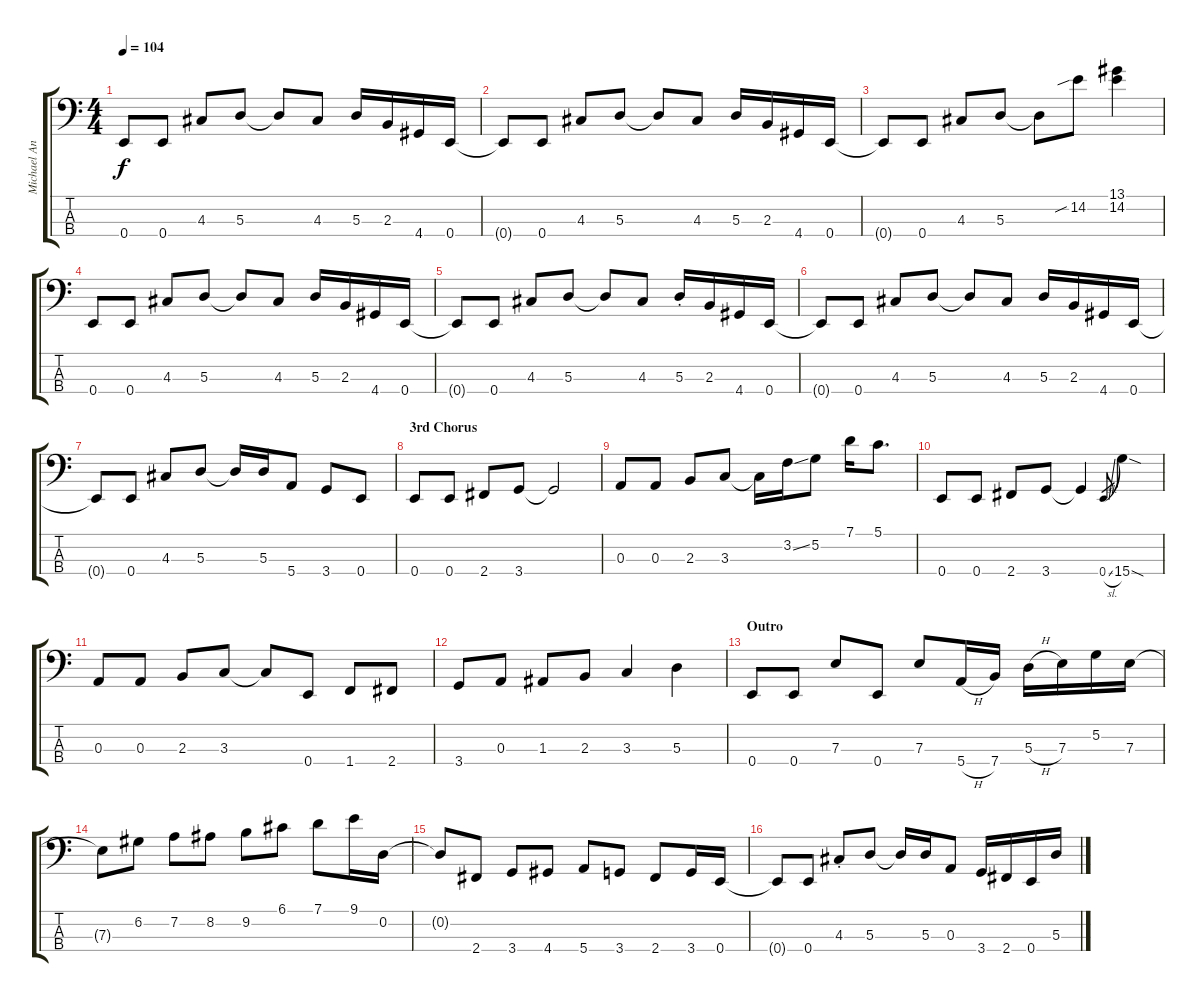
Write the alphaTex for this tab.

\track ("Michael Anthony" "Michael An") {instrument electricbasspick}
\staff {score tabs}
\tuning (G2 D2 A1 E1) {hide}
\ts (4 4)
\tempo 104
\clef f4
\ks c
0.4{t}.8{dy f} 0.4.8 4.3.8 5.3.8 5.3{t}.8 4.3.8 5.3.16 2.3.16 4.4.16 0.4.16 |
0.4{t}.8 0.4.8 4.3.8 5.3.8 5.3{t}.8 4.3.8 5.3.16 2.3.16 4.4.16 0.4.16 |
0.4{t}.8 0.4.8 4.3.8 5.3.8 5.3{t}.8 14.2{sib}.8 (13.1 14.2).4 |
0.4.8 0.4.8 4.3.8 5.3.8 5.3{t}.8 4.3.8 5.3.16 2.3.16 4.4.16 0.4.16 |
0.4{t}.8 0.4.8 4.3.8 5.3.8 5.3{t}.8 4.3.8 5.3{st}.16 2.3.16 4.4.16 0.4.16 |
0.4{t}.8 0.4.8 4.3.8 5.3.8 5.3{t}.8 4.3.8 5.3.16 2.3.16 4.4.16 0.4.16 |
0.4{t}.8 0.4.8 4.3.8 5.3.8 5.3{t}.16 5.3.16 5.4.8 3.4.8 0.4.8 |
\section ("" "3rd Chorus")
0.4.8 0.4.8 2.4.8 3.4.8 3.4{t}.2 |
0.3.8 0.3.8 2.3.8 3.3.8 3.3{t}.16 3.2{ss}.16 5.2.8 7.1.16 5.1.8{d} |
0.4.8 0.4.8 2.4.8 3.4.8 3.4{t}.4 0.4{sl}.8{gr} 15.4{sod}.4 |
0.3.8 0.3.8 2.3.8 3.3.8 3.3{t}.8 0.4.8 1.4.8 2.4.8 |
3.4.8 0.3.8 1.3.8 2.3.8 3.3.4 5.3.4 |
\section ("" "Outro")
0.4.8 0.4.8 7.3.8 0.4.8 7.3.8 5.4{h}.16 7.4.16 5.3{h}.16 7.3.16 5.2.16 7.3.16 |
7.3{t}.8 6.2.8 7.2.8 8.2.8 9.2.8 6.1.8 7.1.8 9.1.16 0.2.16 |
0.2{t}.8 2.4.8 3.4.8 4.4.8 5.4.8 3.4.8 2.4.8 3.4.16 0.4.16 |
0.4{t}.8 0.4.8 4.3{st}.8 5.3.8 5.3{t}.16 5.3.16 0.3.8 3.4.16 2.4.16 0.4.16 5.3.16
